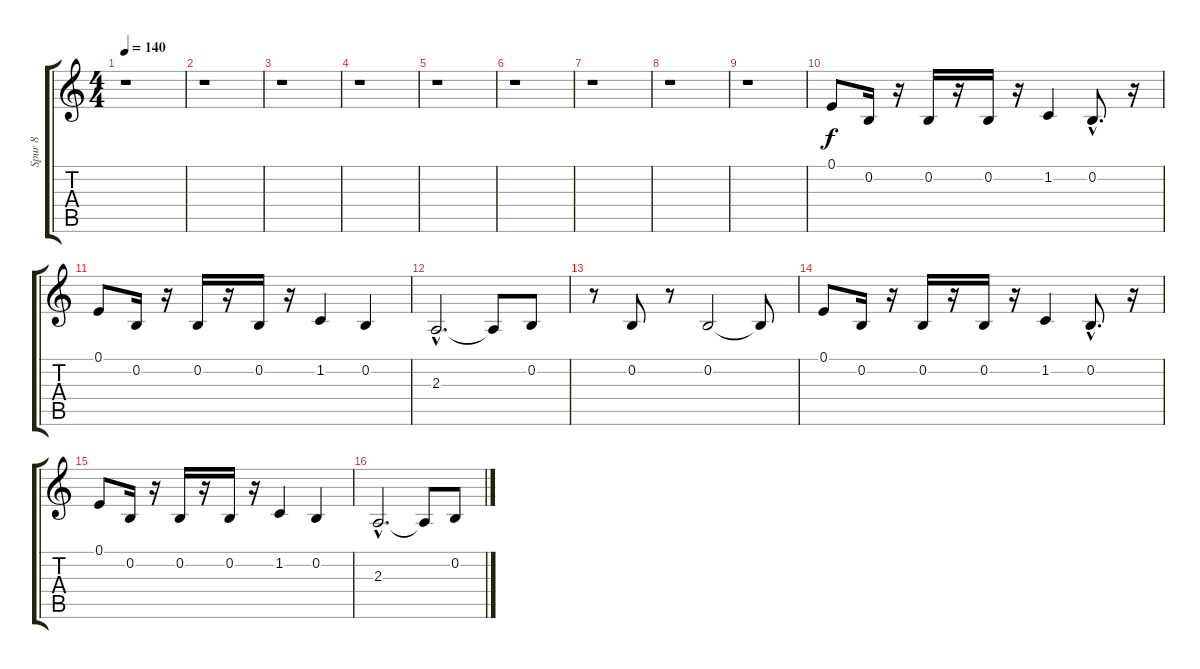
\track ("Spur 8" "Spur 8") {instrument fx4atmosphere}
\staff {score tabs}
\tuning (E4 B3 G3 D3 A2 E2) {hide}
\ts (4 4)
\tempo 140
\clef g2
\ks c
r.1{dy f} |
r.1 |
r.1 |
r.1 |
r.1 |
r.1 |
r.1 |
r.1 |
r.1 |
0.1.8 0.2.16 r.16 0.2.16 r.16 0.2.16 r.16 1.2.4 0.2{hac}.8{d} r.16 |
0.1.8 0.2.16 r.16 0.2.16 r.16 0.2.16 r.16 1.2.4 0.2.4 |
2.3{hac}.2{d} 2.3{t}.8 0.2.8 |
r.8 0.2.8 r.8 0.2.2 0.2{t}.8 |
0.1.8 0.2.16 r.16 0.2.16 r.16 0.2.16 r.16 1.2.4 0.2{hac}.8{d} r.16 |
0.1.8 0.2.16 r.16 0.2.16 r.16 0.2.16 r.16 1.2.4 0.2.4 |
2.3{hac}.2{d} 2.3{t}.8 0.2.8
